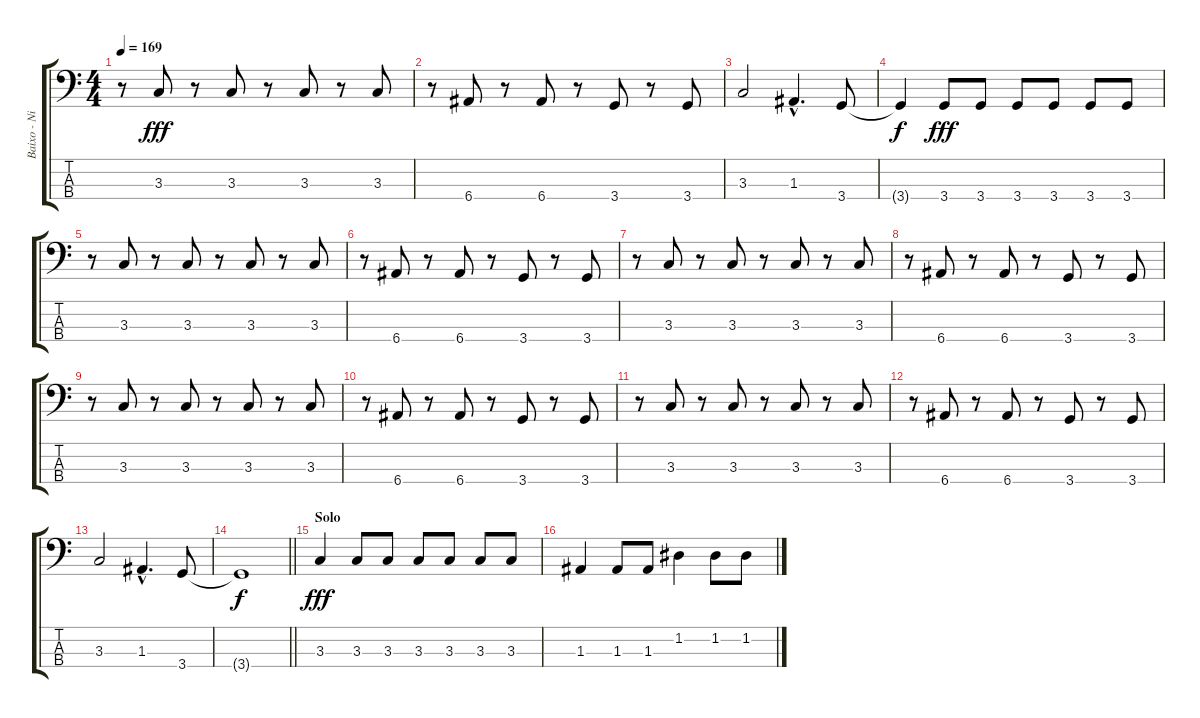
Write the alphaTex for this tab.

\track ("Baixo - Nikola" "Baixo - Ni") {instrument electricbasspick}
\staff {score tabs}
\tuning (G2 D2 A1 E1) {hide}
\ts (4 4)
\tempo 169
\clef f4
\ks c
r.8{dy fff} 3.3.8 r.8 3.3.8 r.8 3.3.8 r.8 3.3.8 |
r.8 6.4.8 r.8 6.4.8 r.8 3.4.8 r.8 3.4.8 |
3.3.2 1.3{hac}.4{d} 3.4.8 |
3.4{t}.4{dy f} 3.4.8{dy fff} 3.4.8 3.4.8 3.4.8 3.4.8 3.4.8 |
r.8 3.3.8 r.8 3.3.8 r.8 3.3.8 r.8 3.3.8 |
r.8 6.4.8 r.8 6.4.8 r.8 3.4.8 r.8 3.4.8 |
r.8 3.3.8 r.8 3.3.8 r.8 3.3.8 r.8 3.3.8 |
r.8 6.4.8 r.8 6.4.8 r.8 3.4.8 r.8 3.4.8 |
r.8 3.3.8 r.8 3.3.8 r.8 3.3.8 r.8 3.3.8 |
r.8 6.4.8 r.8 6.4.8 r.8 3.4.8 r.8 3.4.8 |
r.8 3.3.8 r.8 3.3.8 r.8 3.3.8 r.8 3.3.8 |
r.8 6.4.8 r.8 6.4.8 r.8 3.4.8 r.8 3.4.8 |
3.3.2 1.3{hac}.4{d} 3.4.8 |
\barLineRight lightlight
3.4{t}.1{dy f} |
\section ("" "Solo")
3.3.4{dy fff} 3.3.8 3.3.8 3.3.8 3.3.8 3.3.8 3.3.8 |
1.3.4 1.3.8 1.3.8 1.2.4 1.2.8 1.2.8
